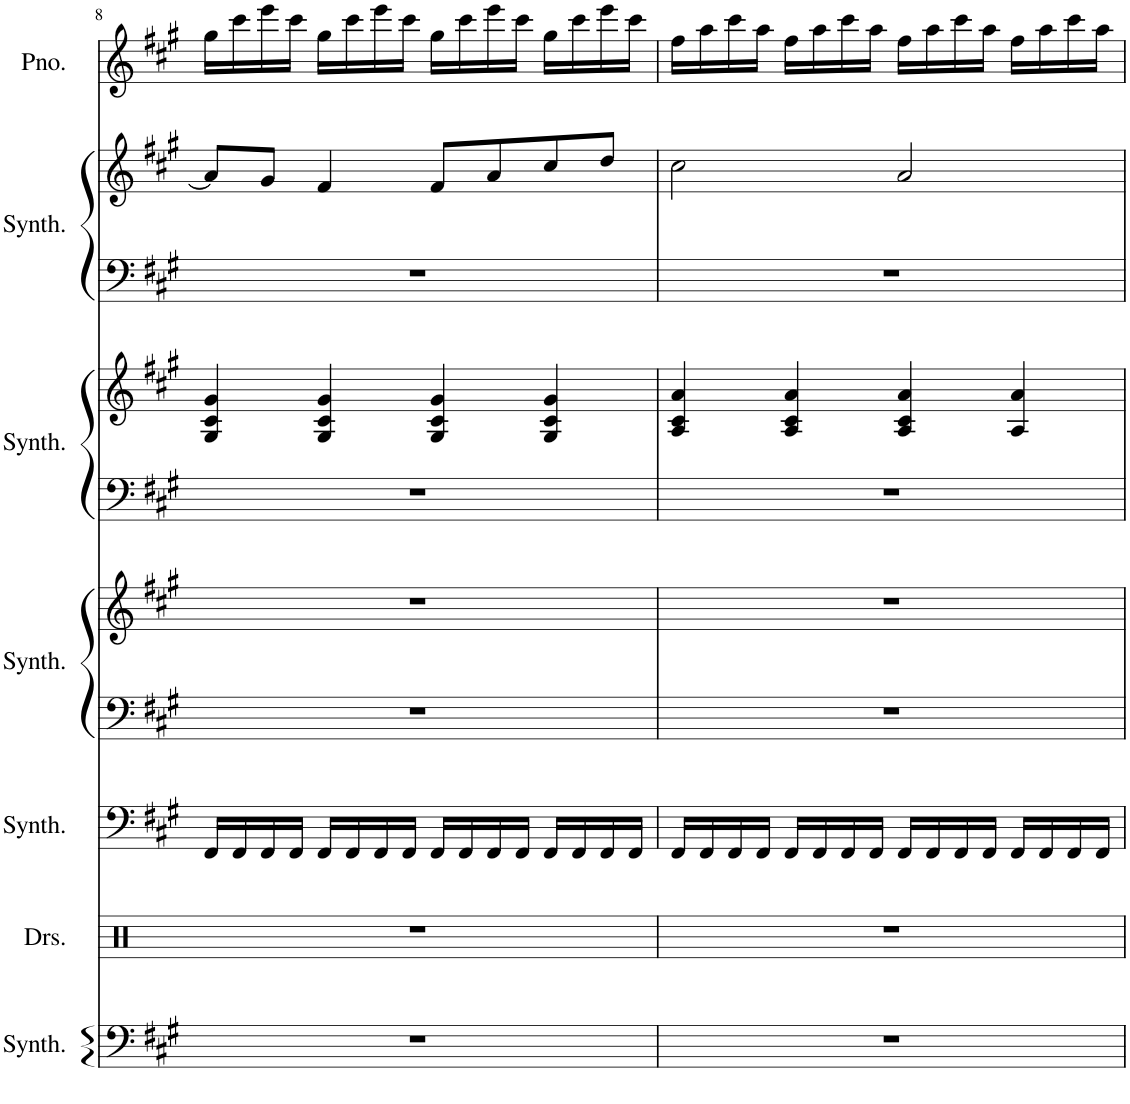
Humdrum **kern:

**kern	**kern	**kern	**kern	**kern	**kern	**kern	**kern	**kern	**kern
*part7	*part6	*part5	*part4	*part4	*part3	*part3	*part2	*part2	*part1
*staff10	*staff9	*staff8	*staff7	*staff6	*staff5	*staff4	*staff3	*staff2	*staff1
*I"Square Synthesizer	*I"Drumset	*I"Bass Synthesizer	*I"Choir	*	*I"Strings	*	*I"Oboe	*	*I"Celeste
*I'Synth.	*I'Drs.	*I'Synth.	*	*	*	*	*	*	*
!!LO:PB:g=z
*clefF4	*clefX	*clefF4	*clefF4	*clefG2	*clefF4	*clefG2	*clefF4	*clefG2	*clefG2
*k[f#c#g#]	*k[]	*k[f#c#g#]	*k[f#c#g#]	*k[f#c#g#]	*k[f#c#g#]	*k[f#c#g#]	*k[f#c#g#]	*k[f#c#g#]	*k[f#c#g#]
*M4/4	*M4/4	*M4/4	*M4/4	*M4/4	*M4/4	*M4/4	*M4/4	*M4/4	*M4/4
=8	=8	=8	=8	=8	=8	=8	=8	=8	=8
1r	1r	16FF#/LL	1r	1r	1r	4G#/ 4c#/ 4g#/	1r	8a/L]	16gg#\LL
.	.	16FF#/	.	.	.	.	.	.	16ccc#\
.	.	16FF#/	.	.	.	.	.	8g#/J	16eee\
.	.	16FF#/JJ	.	.	.	.	.	.	16ccc#\JJ
.	.	16FF#/LL	.	.	.	4G#/ 4c#/ 4g#/	.	4f#/	16gg#\LL
.	.	16FF#/	.	.	.	.	.	.	16ccc#\
.	.	16FF#/	.	.	.	.	.	.	16eee\
.	.	16FF#/JJ	.	.	.	.	.	.	16ccc#\JJ
.	.	16FF#/LL	.	.	.	4G#/ 4c#/ 4g#/	.	8f#/L	16gg#\LL
.	.	16FF#/	.	.	.	.	.	.	16ccc#\
.	.	16FF#/	.	.	.	.	.	8a/	16eee\
.	.	16FF#/JJ	.	.	.	.	.	.	16ccc#\JJ
.	.	16FF#/LL	.	.	.	4G#/ 4c#/ 4g#/	.	8cc#/	16gg#\LL
.	.	16FF#/	.	.	.	.	.	.	16ccc#\
.	.	16FF#/	.	.	.	.	.	8dd/J	16eee\
.	.	16FF#/JJ	.	.	.	.	.	.	16ccc#\JJ
=9	=9	=9	=9	=9	=9	=9	=9	=9	=9
1r	1r	16FF#/LL	1r	1r	1r	4A/ 4c#/ 4a/	1r	2cc#\	16ff#\LL
.	.	16FF#/	.	.	.	.	.	.	16aa\
.	.	16FF#/	.	.	.	.	.	.	16ccc#\
.	.	16FF#/JJ	.	.	.	.	.	.	16aa\JJ
.	.	16FF#/LL	.	.	.	4A/ 4c#/ 4a/	.	.	16ff#\LL
.	.	16FF#/	.	.	.	.	.	.	16aa\
.	.	16FF#/	.	.	.	.	.	.	16ccc#\
.	.	16FF#/JJ	.	.	.	.	.	.	16aa\JJ
.	.	16FF#/LL	.	.	.	4A/ 4c#/ 4a/	.	2a/	16ff#\LL
.	.	16FF#/	.	.	.	.	.	.	16aa\
.	.	16FF#/	.	.	.	.	.	.	16ccc#\
.	.	16FF#/JJ	.	.	.	.	.	.	16aa\JJ
.	.	16FF#/LL	.	.	.	4A/ 4a/	.	.	16ff#\LL
.	.	16FF#/	.	.	.	.	.	.	16aa\
.	.	16FF#/	.	.	.	.	.	.	16ccc#\
.	.	16FF#/JJ	.	.	.	.	.	.	16aa\JJ
=	=	=	=	=	=	=	=	=	=
*-	*-	*-	*-	*-	*-	*-	*-	*-	*-
